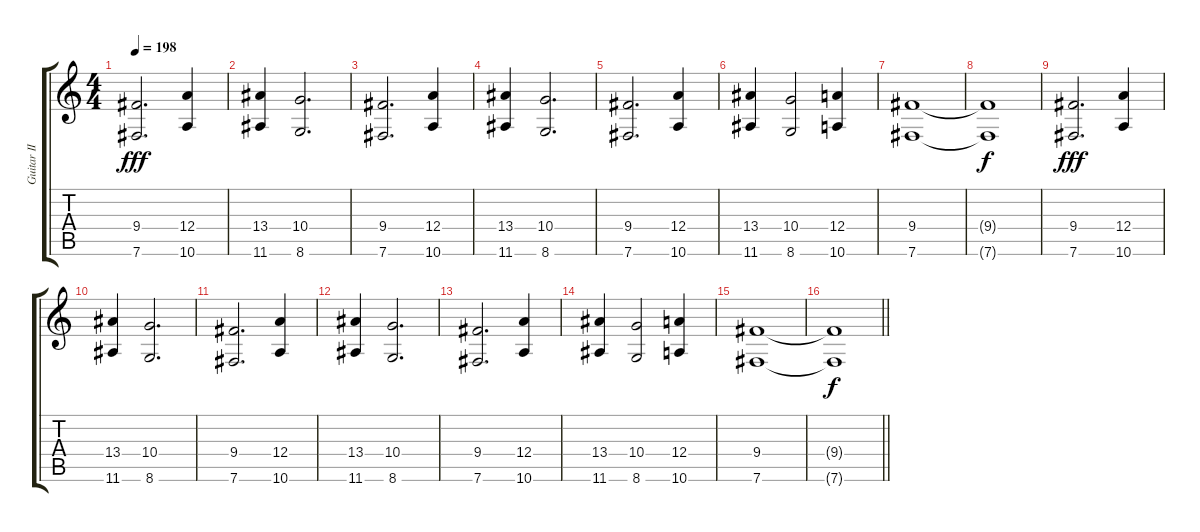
\track ("Guitar II" "Guitar II") {instrument distortionguitar}
\staff {score tabs}
\tuning (B3 Gb3 D3 A2 E2 B1) {hide}
\ts (4 4)
\section ("" "")
\tempo 198
\clef g2
\ks c
(9.4 7.6).2{d dy fff volume 6} (12.4 10.6).4 |
(13.4 11.6).4 (10.4 8.6).2{d} |
(9.4 7.6).2{d} (12.4 10.6).4 |
(13.4 11.6).4 (10.4 8.6).2{d} |
(9.4 7.6).2{d volume 5} (12.4 10.6).4 |
(13.4 11.6).4 (10.4 8.6).2 (12.4 10.6).4 |
(9.4 7.6).1 |
(9.4{t} 7.6{t}).1{dy f} |
(9.4 7.6).2{d dy fff volume 4} (12.4 10.6).4 |
(13.4 11.6).4 (10.4 8.6).2{d} |
(9.4 7.6).2{d} (12.4 10.6).4 |
(13.4 11.6).4 (10.4 8.6).2{d} |
(9.4 7.6).2{d volume 3} (12.4 10.6).4 |
(13.4 11.6).4 (10.4 8.6).2 (12.4 10.6).4 |
(9.4 7.6).1 |
\barLineRight lightlight
(9.4{t} 7.6{t}).1{dy f}
